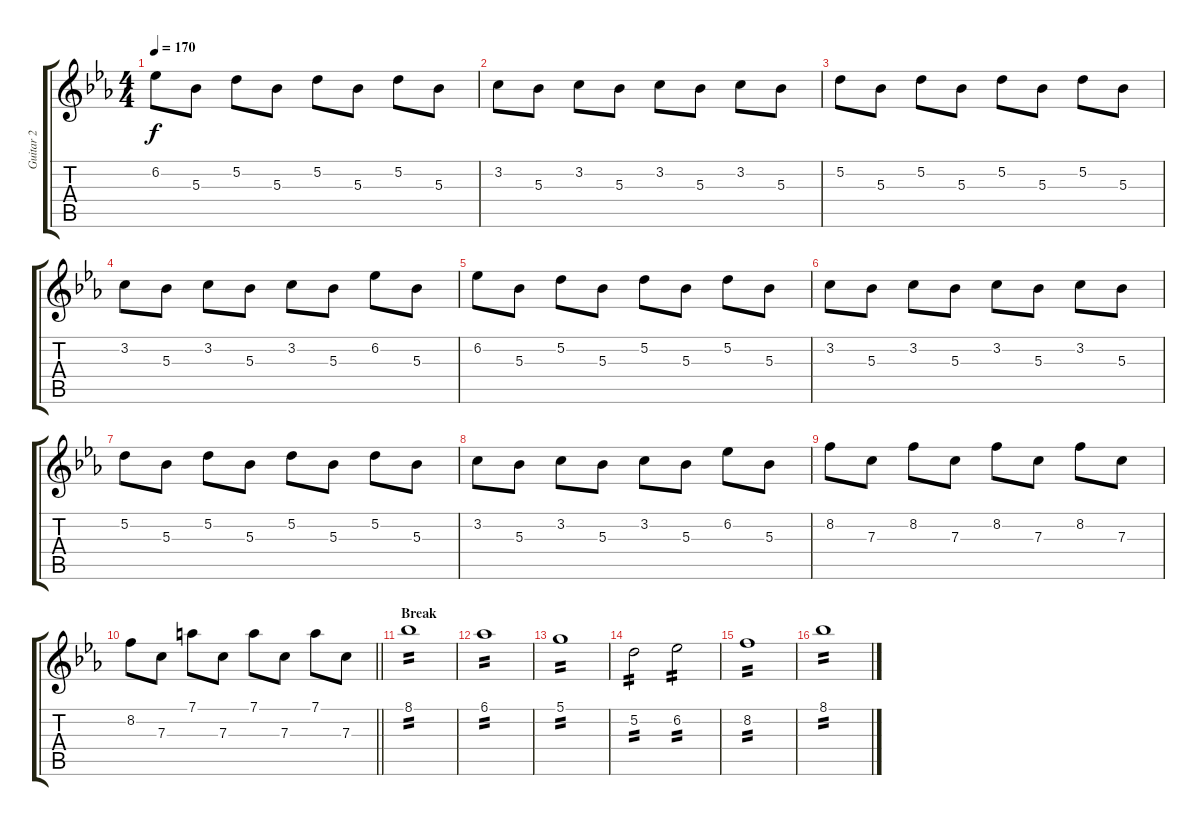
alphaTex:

\track ("Guitar 2" "Guitar 2") {instrument distortionguitar}
\staff {score tabs}
\tuning (D4 A3 F3 C3 G2 C2) {hide}
\ts (4 4)
\tempo 170
\clef g2
\ks cminor
6.2.8{dy f} 5.3.8 5.2.8 5.3.8 5.2.8 5.3.8 5.2.8 5.3.8 |
3.2.8 5.3.8 3.2.8 5.3.8 3.2.8 5.3.8 3.2.8 5.3.8 |
5.2.8 5.3.8 5.2.8 5.3.8 5.2.8 5.3.8 5.2.8 5.3.8 |
3.2.8 5.3.8 3.2.8 5.3.8 3.2.8 5.3.8 6.2.8 5.3.8 |
6.2.8 5.3.8 5.2.8 5.3.8 5.2.8 5.3.8 5.2.8 5.3.8 |
3.2.8 5.3.8 3.2.8 5.3.8 3.2.8 5.3.8 3.2.8 5.3.8 |
5.2.8 5.3.8 5.2.8 5.3.8 5.2.8 5.3.8 5.2.8 5.3.8 |
3.2.8 5.3.8 3.2.8 5.3.8 3.2.8 5.3.8 6.2.8 5.3.8 |
8.2.8 7.3.8 8.2.8 7.3.8 8.2.8 7.3.8 8.2.8 7.3.8 |
\barLineRight lightlight
8.2.8 7.3.8 7.1.8 7.3.8 7.1.8 7.3.8 7.1.8 7.3.8 |
\section ("" "Break")
8.1.1{tp 2} |
6.1.1{tp 2} |
5.1.1{tp 2} |
5.2.2{tp 2} 6.2.2{tp 2} |
8.2.1{tp 2} |
8.1.1{tp 2}
